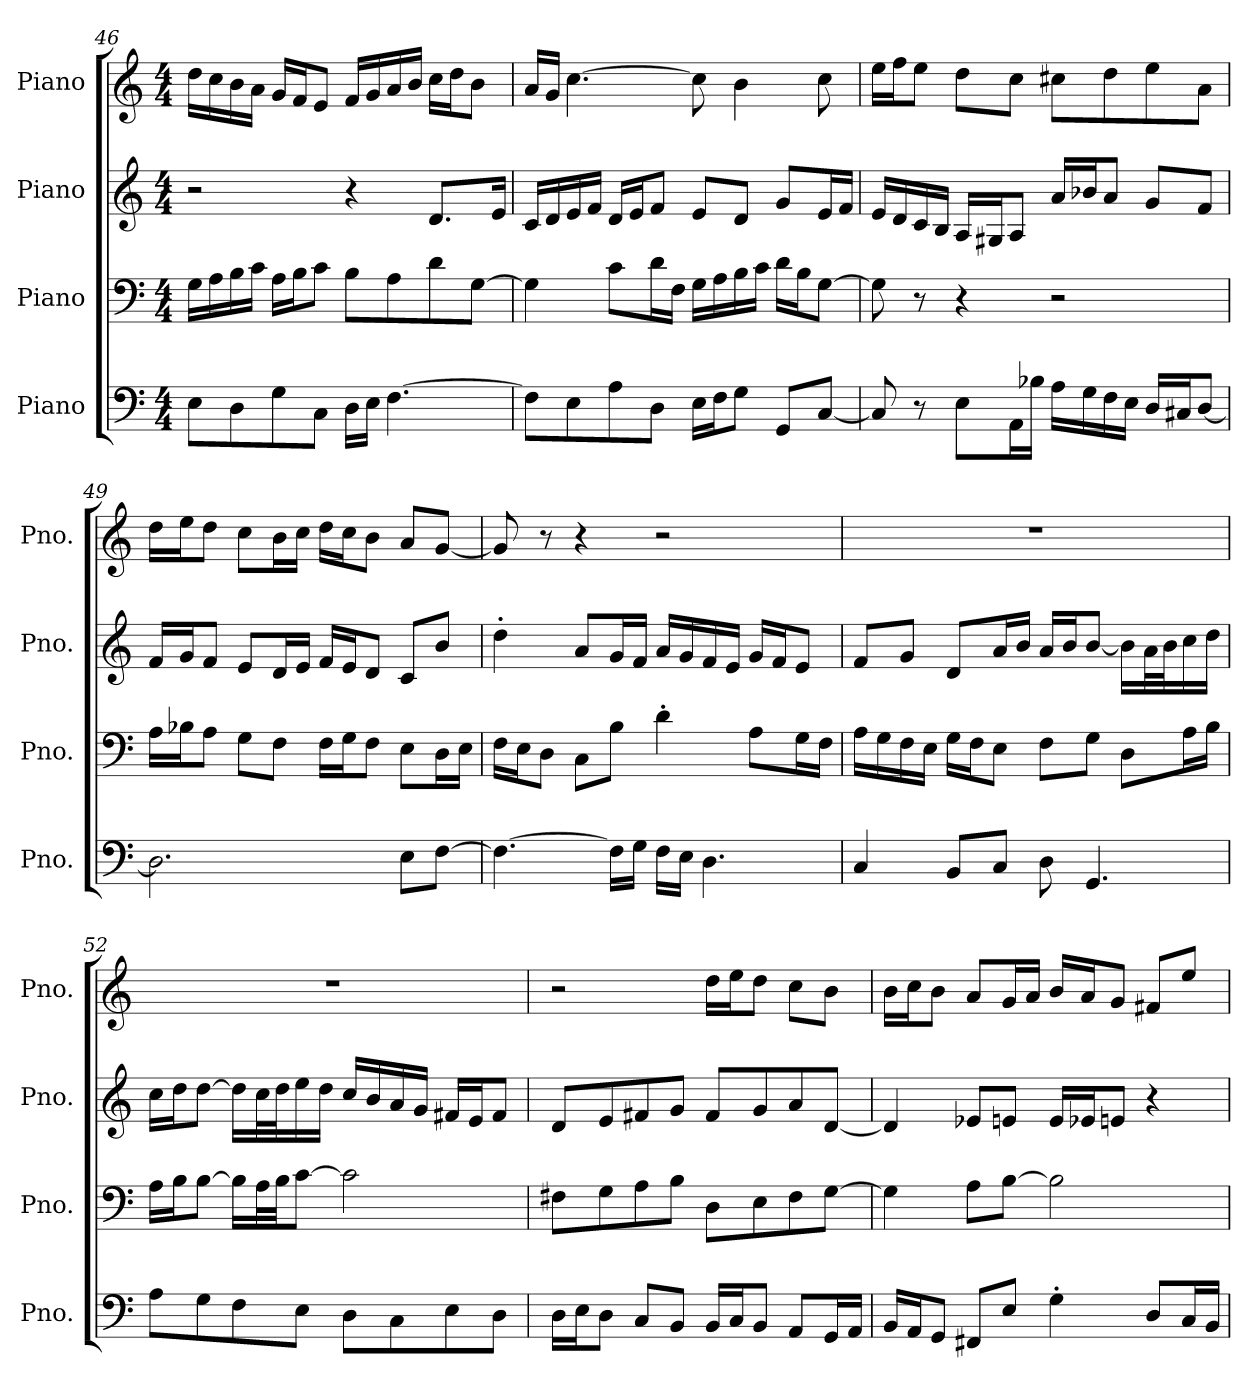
**kern	**kern	**kern	**kern
*part4	*part3	*part2	*part1
*staff4	*staff3	*staff2	*staff1
*I"Piano	*I"Piano	*I"Piano	*I"Piano
*I'Pno.	*I'Pno.	*I'Pno.	*I'Pno.
*clefF4	*clefF4	*clefG2	*clefG2
*k[]	*k[]	*k[]	*k[]
*M4/4	*M4/4	*M4/4	*M4/4
=46	=46	=46	=46
8Ei\L	16Gj\LL	2r	16ddZ\LL
.	16Aj\	.	16ccZ\
8Di\	16Bj\	.	16bZ\
.	16cj\JJ	.	16aZ\JJ
8Gi\	16Aj\LL	.	16gZ/LL
.	16Bj\J	.	16fZ/J
8Ci\J	8cj\J	.	8eZ/J
16Di\LL	8Bj\L	4r	16fZ/LL
16Ei\JJ	.	.	16gZ/
[4.Fi\	8Aj\	.	16aZ/
.	.	.	16bZ/JJ
.	8dj\	8.dV/L	16ccZ\LL
.	.	.	16ddZ\J
.	[8Gj\J	.	8bZ\J
.	.	16eV/Jk	.
!!LO:LB:g=z
=47	=47	=47	=47
8Fi\L]	4Gj\]	16cV/LL	16aZ/LL
.	.	16dV/	16gZ/JJ
8Ei\	.	16eV/	[4.ccZ\
.	.	16fV/JJ	.
8Ai\	8cj\L	16dV/LL	.
.	.	16eV/J	.
8Di\J	16dj\L	8fV/J	.
.	16Fj\JJ	.	.
16Ei\LL	16Gj\LL	8eV/L	8ccZ\]
16Fi\J	16Aj\	.	.
8Gi\J	16Bj\	8dV/J	4bZ\
.	16cj\JJ	.	.
8GGi/L	16dj\LL	8gV/L	.
.	16Bj\J	.	.
[8Ci/J	[8Gj\J	16eV/L	8ccZ\
.	.	16fV/JJ	.
=48	=48	=48	=48
8Ci/]	8Gj\]	16eV/LL	16eeZ\LL
.	.	16dV/	16ffZ\J
8r	8r	16cV/	8eeZ\J
.	.	16BV/JJ	.
8Ei\L	4r	16AV/LL	8ddZ\L
.	.	16G#XV/J	.
16AAi\L	.	8AV/J	8ccZ\J
16B-Xi\JJ	.	.	.
16Ai\LL	2r	16aV/LL	8cc#XZ\L
16Gi\	.	16b-XV/J	.
16Fi\	.	8aV/J	8ddZ\
16Ei\JJ	.	.	.
16Di/LL	.	8gV/L	8eeZ\
16C#Xi/J	.	.	.
[8Di/J	.	8fV/J	8aZ\J
!!LO:LB:g=z
=49	=49	=49	=49
2.Di\]	16Aj\LL	16fV/LL	16ddZ\LL
.	16B-Xj\J	16gV/J	16eeZ\J
.	8Aj\J	8fV/J	8ddZ\J
.	8Gj\L	8eV/L	8ccZ\L
.	8Fj\J	16dV/L	16bZ\L
.	.	16eV/JJ	16ccZ\JJ
.	16Fj\LL	16fV/LL	16ddZ\LL
.	16Gj\J	16eV/J	16ccZ\J
.	8Fj\J	8dV/J	8bZ\J
8Ei\L	8Ej\L	8cV/L	8aZ/L
[8Fi\J	16Dj\L	8bV/J	[8gZ/J
.	16Ej\JJ	.	.
=50	=50	=50	=50
4.Fi\_	16Fj\LL	4dd'V\	8gZ/]
.	16Ej\J	.	.
.	8Dj\J	.	8r
.	8Cj\L	8aV/L	4r
16Fi\LL]	8Bj\J	16gV/L	.
16Gi\JJ	.	16fV/JJ	.
16Fi\LL	4d'j\	16aV/LL	2r
16Ei\JJ	.	16gV/	.
4.Di\	.	16fV/	.
.	.	16eV/JJ	.
.	8Aj\L	16gV/LL	.
.	.	16fV/J	.
.	16Gj\L	8eV/J	.
.	16Fj\JJ	.	.
=51	=51	=51	=51
4Ci/	16Aj\LL	8fV/L	1r
.	16Gj\	.	.
.	16Fj\	8gV/J	.
.	16Ej\JJ	.	.
8BBi/L	16Gj\LL	8dV/L	.
.	16Fj\J	.	.
8Ci/J	8Ej\J	16aV/L	.
.	.	16bV/JJ	.
8Di\	8Fj\L	16aV/LL	.
.	.	16bV/J	.
4.GGi/	8Gj\J	[8bV/J	.
.	8Dj\L	16bV\LL]	.
.	.	32aV\L	.
.	.	32bV\J	.
.	16Aj\L	16ccV\	.
.	16Bj\JJ	16ddV\JJ	.
!!LO:PB:g=z
=52	=52	=52	=52
8Ai\L	16Aj\LL	16ccV\LL	1r
.	16Bj\J	16ddV\J	.
8Gi\	[8Bj\J	[8ddV\J	.
8Fi\	16Bj\LL]	16ddV\LL]	.
.	32Aj\L	32ccV\L	.
.	32Bj\JJ	32ddV\J	.
8Ei\J	[8cj\J	16eeV\	.
.	.	16ddV\JJ	.
8Di\L	2cj\]	16ccV/LL	.
.	.	16bV/	.
8Ci\	.	16aV/	.
.	.	16gV/JJ	.
8Ei\	.	16f#XV/LL	.
.	.	16eV/J	.
8Di\J	.	8f#V/J	.
=53	=53	=53	=53
16Di\LL	8F#Xj\L	8dV/L	2r
16Ei\J	.	.	.
8Di\J	8Gj\	8eV/	.
8Ci/L	8Aj\	8f#XV/	.
8BBi/J	8Bj\J	8gV/J	.
16BBi/LL	8Dj\L	8f#V/L	16ddZ\LL
16Ci/J	.	.	16eeZ\J
8BBi/J	8Ej\	8gV/	8ddZ\J
8AAi/L	8F#j\	8aV/	8ccZ\L
16GGi/L	[8Gj\J	[8dV/J	8bZ\J
16AAi/JJ	.	.	.
=54	=54	=54	=54
16BBi/LL	4Gj\]	4dV/]	16bZ\LL
16AAi/J	.	.	16ccZ\J
8GGi/J	.	.	8bZ\J
8FF#Xi/L	8Aj\L	8e-XV/L	8aZ/L
8Ei/J	[8Bj\J	8enV/J	16gZ/L
.	.	.	16aZ/JJ
4G'i\	2Bj\]	16eV/LL	16bZ/LL
.	.	16e-XV/J	16aZ/J
.	.	8enV/J	8gZ/J
8Di/L	.	4r	8f#XZ/L
16Ci/L	.	.	8eeZ/J
16BBi/JJ	.	.	.
=	=	=	=
*-	*-	*-	*-
